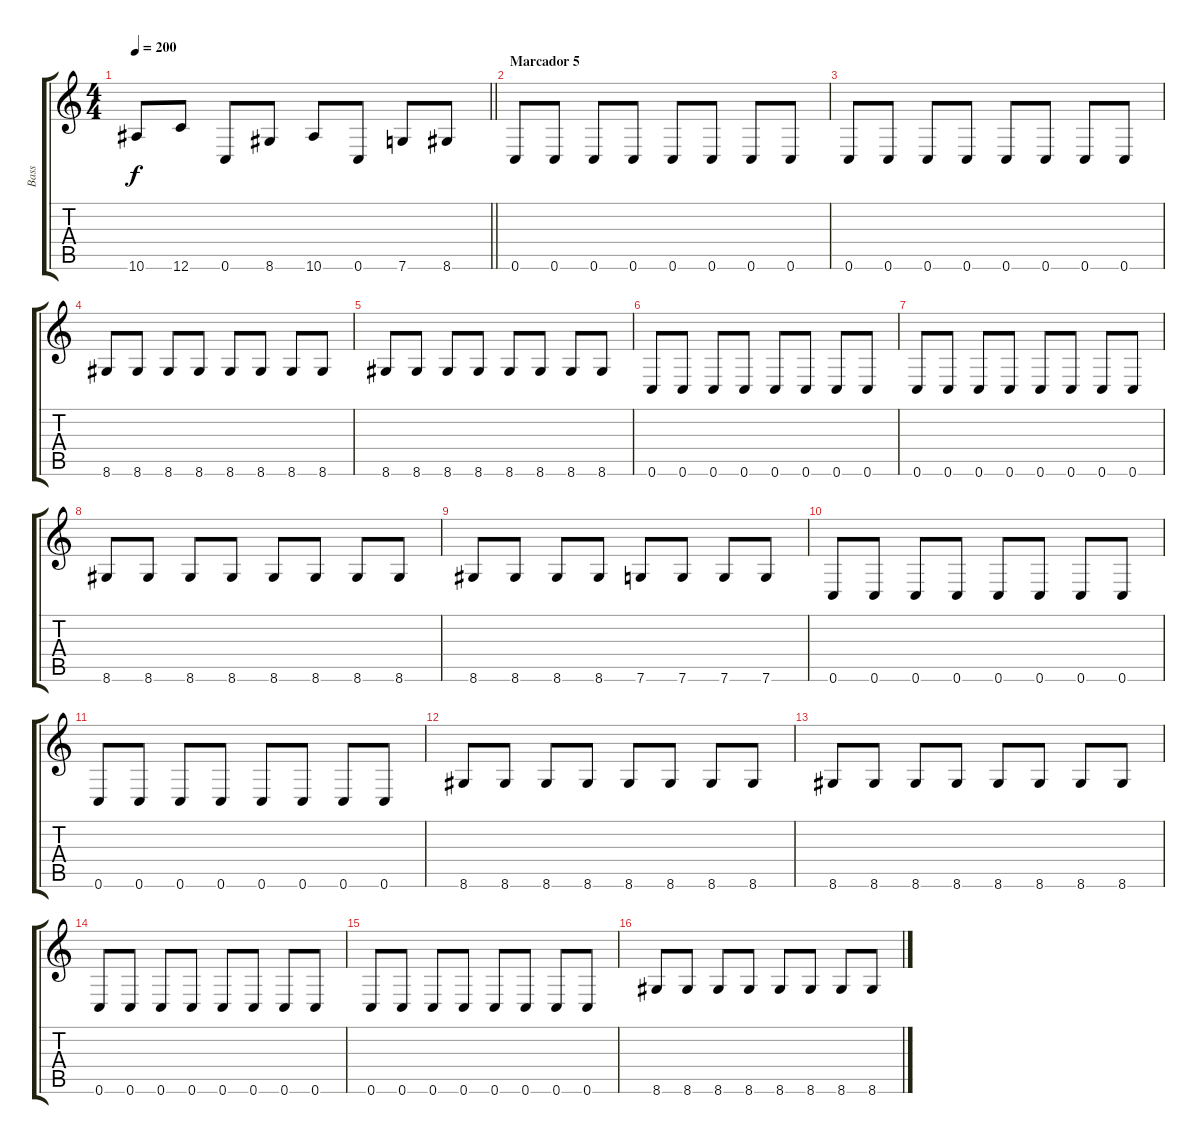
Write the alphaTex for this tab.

\track ("Bass" "Bass") {instrument electricbassfinger}
\staff {score tabs}
\tuning (D4 A3 F3 C3 G2 C2) {hide}
\ts (4 4)
\tempo 200
\clef g2
\barLineRight lightlight
\ks c
10.6.8{dy f} 12.6.8 0.6.8 8.6.8 10.6.8 0.6.8 7.6.8 8.6.8 |
\section ("" "Marcador 5")
0.6.8 0.6.8 0.6.8 0.6.8 0.6.8 0.6.8 0.6.8 0.6.8 |
0.6.8 0.6.8 0.6.8 0.6.8 0.6.8 0.6.8 0.6.8 0.6.8 |
8.6.8 8.6.8 8.6.8 8.6.8 8.6.8 8.6.8 8.6.8 8.6.8 |
8.6.8 8.6.8 8.6.8 8.6.8 8.6.8 8.6.8 8.6.8 8.6.8 |
0.6.8 0.6.8 0.6.8 0.6.8 0.6.8 0.6.8 0.6.8 0.6.8 |
0.6.8 0.6.8 0.6.8 0.6.8 0.6.8 0.6.8 0.6.8 0.6.8 |
8.6.8 8.6.8 8.6.8 8.6.8 8.6.8 8.6.8 8.6.8 8.6.8 |
8.6.8 8.6.8 8.6.8 8.6.8 7.6.8 7.6.8 7.6.8 7.6.8 |
0.6.8 0.6.8 0.6.8 0.6.8 0.6.8 0.6.8 0.6.8 0.6.8 |
0.6.8 0.6.8 0.6.8 0.6.8 0.6.8 0.6.8 0.6.8 0.6.8 |
8.6.8 8.6.8 8.6.8 8.6.8 8.6.8 8.6.8 8.6.8 8.6.8 |
8.6.8 8.6.8 8.6.8 8.6.8 8.6.8 8.6.8 8.6.8 8.6.8 |
0.6.8 0.6.8 0.6.8 0.6.8 0.6.8 0.6.8 0.6.8 0.6.8 |
0.6.8 0.6.8 0.6.8 0.6.8 0.6.8 0.6.8 0.6.8 0.6.8 |
8.6.8 8.6.8 8.6.8 8.6.8 8.6.8 8.6.8 8.6.8 8.6.8
